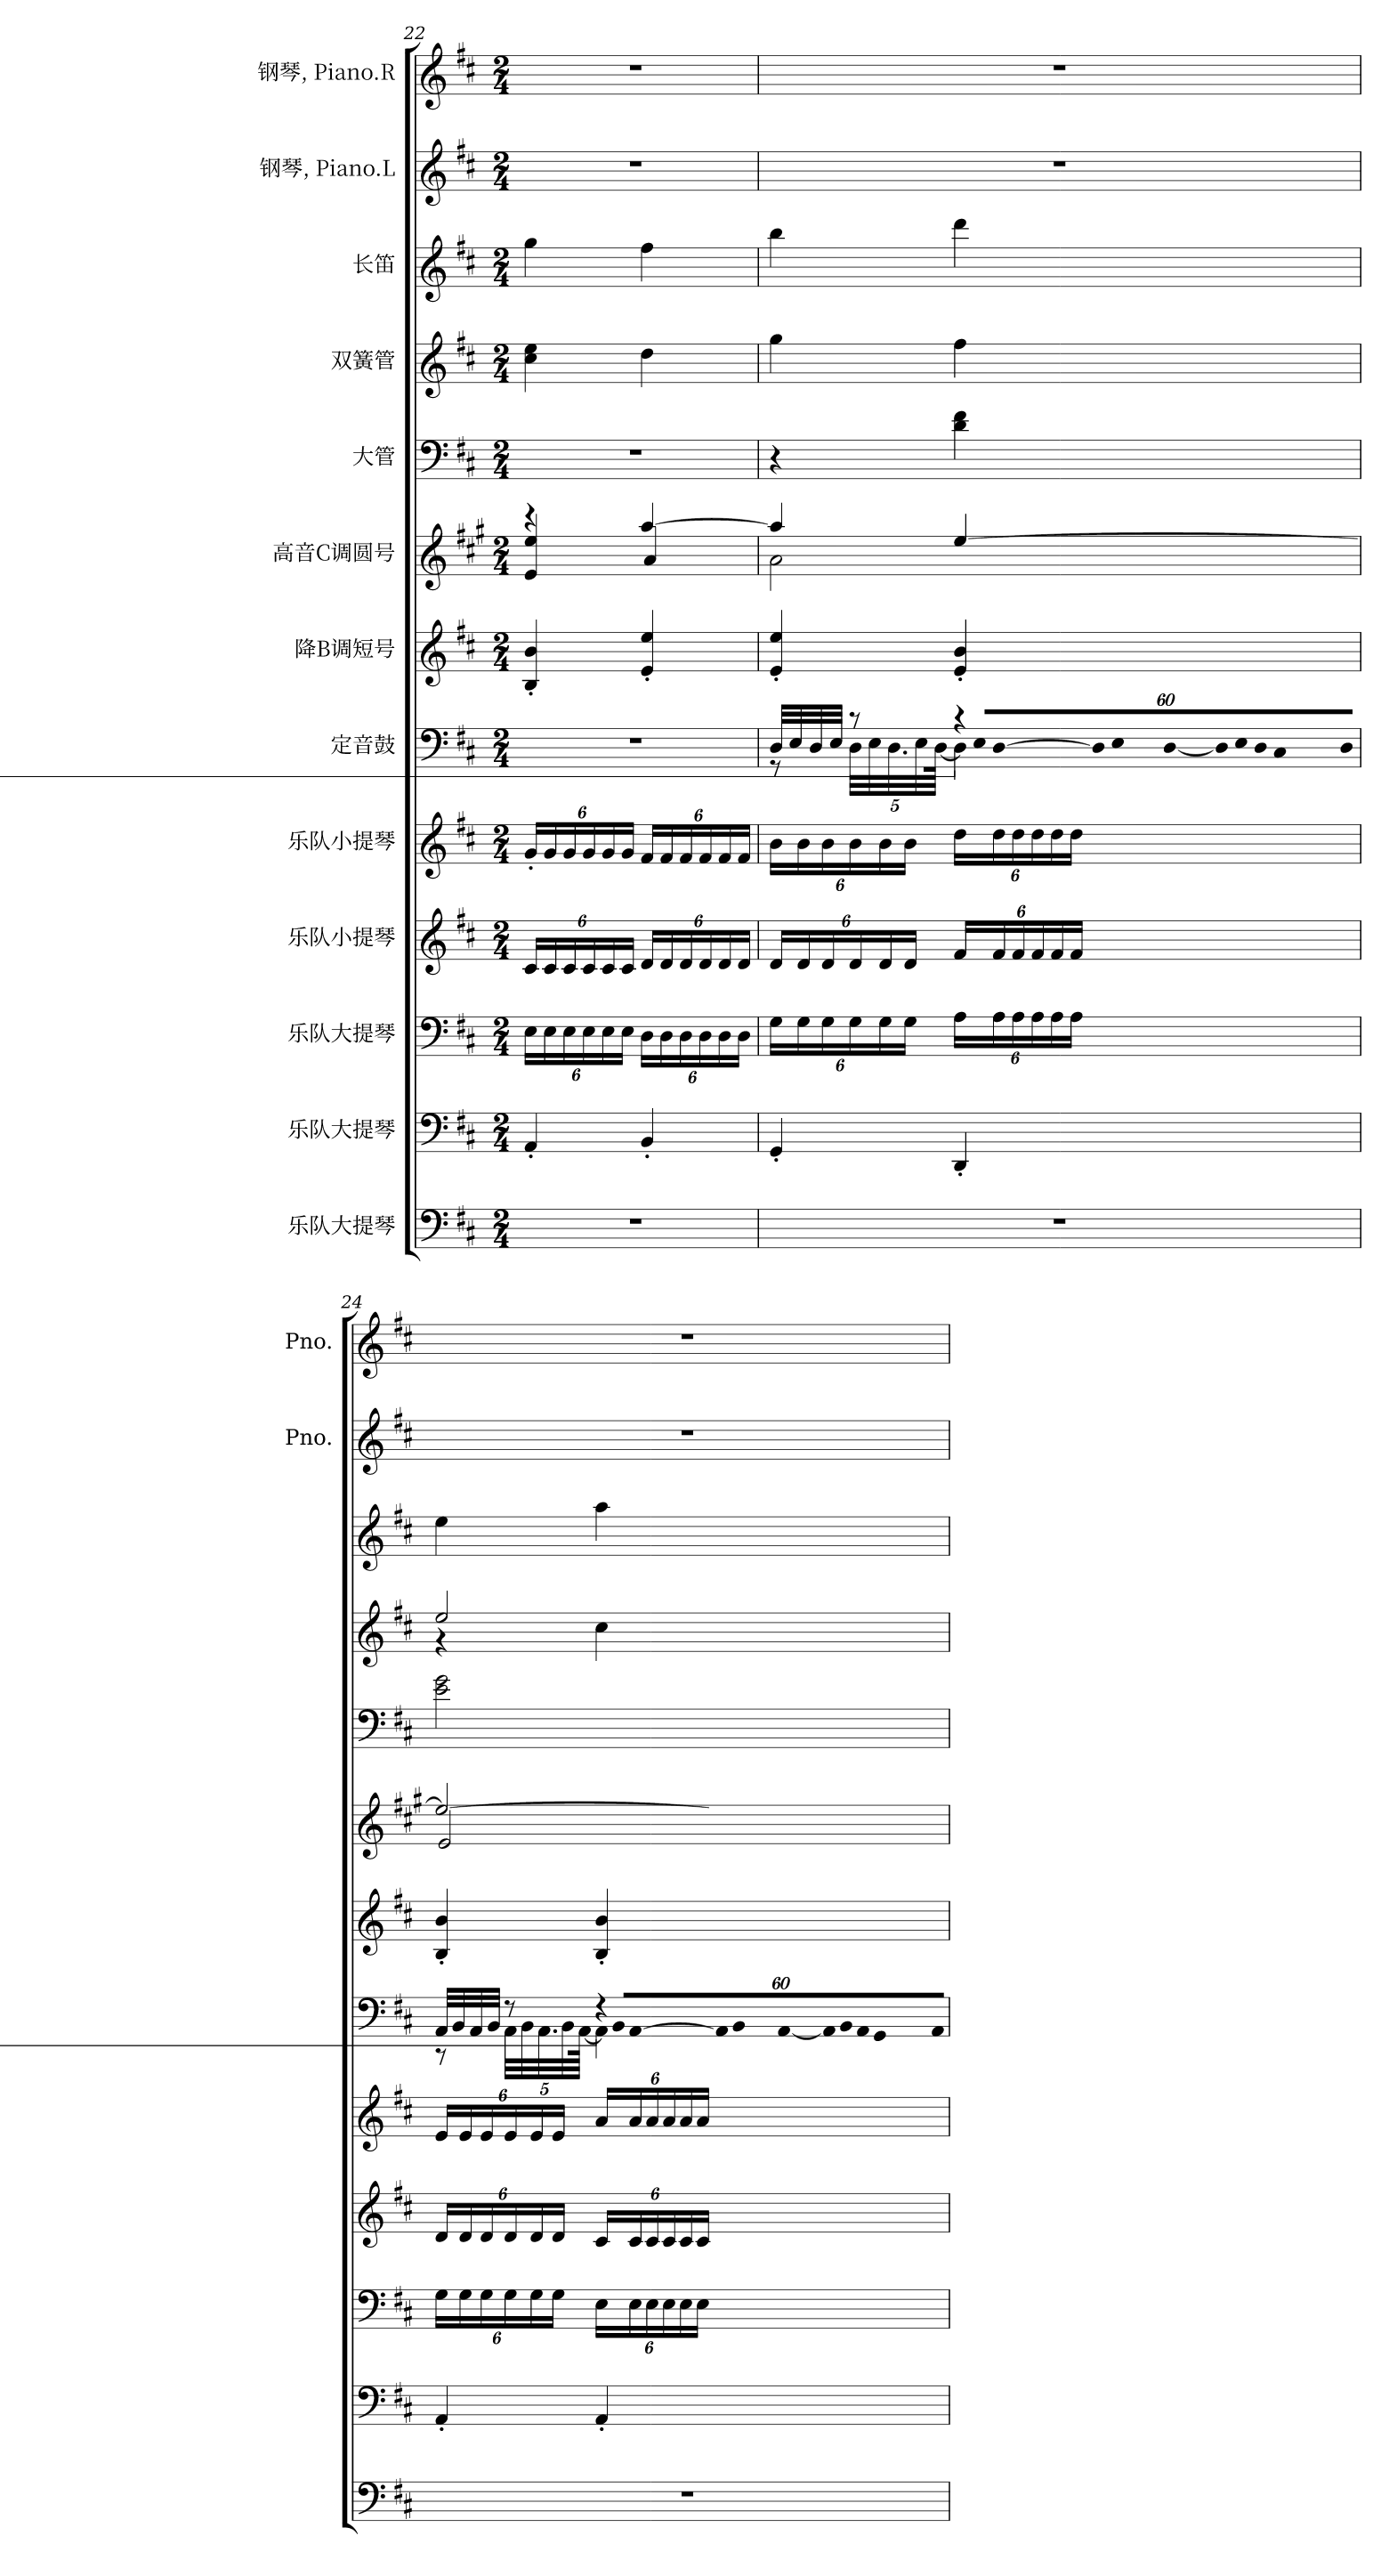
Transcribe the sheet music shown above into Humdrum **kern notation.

**kern	**kern	**kern	**kern	**kern	**kern	**kern	**kern	**kern	**kern	**kern	**kern	**kern
*part13	*part12	*part11	*part10	*part9	*part8	*part7	*part6	*part5	*part4	*part3	*part2	*part1
*staff13	*staff12	*staff11	*staff10	*staff9	*staff8	*staff7	*staff6	*staff5	*staff4	*staff3	*staff2	*staff1
*I"乐队大提琴	*I"乐队大提琴	*I"乐队大提琴	*I"乐队小提琴	*I"乐队小提琴	*I"定音鼓	*I"降B调短号	*I"高音C调圆号	*I"大管	*I"双簧管	*I"长笛	*I"钢琴, Piano.L	*I"钢琴, Piano.R
*	*	*	*	*	*	*	*	*	*	*	*I'Pno.	*I'Pno.
!!LO:PB:g=z
*clefF4	*clefF4	*clefF4	*clefG2	*clefG2	*clefF4	*clefG2	*clefG2	*clefF4	*clefG2	*clefG2	*clefG2	*clefG2
*	*	*	*	*	*	*ITrd1c2	*ITrd4c7	*	*	*	*	*
*k[f#c#]	*k[f#c#]	*k[f#c#]	*k[f#c#]	*k[f#c#]	*k[f#c#]	*k[]	*k[f#c#]	*k[f#c#]	*k[f#c#]	*k[f#c#]	*k[f#c#]	*k[f#c#]
*M2/4	*M2/4	*M2/4	*M2/4	*M2/4	*M2/4	*M2/4	*M2/4	*M2/4	*M2/4	*M2/4	*M2/4	*M2/4
*	*	*Xbrackettup	*Xbrackettup	*Xbrackettup	*	*	*	*	*	*	*	*
=22	=22	=22	=22	=22	=22	=22	=22	=22	=22	=22	=22	=22
*	*	*	*	*	*	*	*^	*	*	*	*	*
2r	4AA'/	24E\LL	24c#/LL	24g'/LL	2r	4A/' 4a/'	4r	4A/ 4a/	2r	4cc#\ 4ee\	4gg\	2r	2r
.	.	24E\	24c#/	24g/	.	.	.	.	.	.	.	.	.
.	.	24E\	24c#/	24g/	.	.	.	.	.	.	.	.	.
.	.	24E\	24c#/	24g/	.	.	.	.	.	.	.	.	.
.	.	24E\	24c#/	24g/	.	.	.	.	.	.	.	.	.
.	.	24E\JJ	24c#/JJ	24g/JJ	.	.	.	.	.	.	.	.	.
.	4BB'/	24D\LL	24d/LL	24f#/LL	.	4d/' 4dd/'	[4dd/	4d/	.	4dd\	4ff#\	.	.
.	.	24D\	24d/	24f#/	.	.	.	.	.	.	.	.	.
.	.	24D\	24d/	24f#/	.	.	.	.	.	.	.	.	.
.	.	24D\	24d/	24f#/	.	.	.	.	.	.	.	.	.
.	.	24D\	24d/	24f#/	.	.	.	.	.	.	.	.	.
.	.	24D\JJ	24d/JJ	24f#/JJ	.	.	.	.	.	.	.	.	.
=23	=23	=23	=23	=23	=23	=23	=23	=23	=23	=23	=23	=23	=23
*	*	*	*	*	*^	*	*	*	*	*	*	*	*
2r	4GG'/	24G\LL	24d/LL	24b\LL	32D/LLL	8r	4d/' 4dd/'	4dd/]	2d\	4r	4gg\	4bb\	2r	2r
.	.	.	.	.	32E/	.	.	.	.	.	.	.	.	.
.	.	24G\	24d/	24b\	.	.	.	.	.	.	.	.	.	.
.	.	.	.	.	32D/	.	.	.	.	.	.	.	.	.
.	.	24G\	24d/	24b\	.	.	.	.	.	.	.	.	.	.
.	.	.	.	.	32E/JJJ	.	.	.	.	.	.	.	.	.
*	*	*	*	*	*	*Xbrackettup	*	*	*	*	*	*	*	*
.	.	24G\	24d/	24b\	8r	40D\LLL	.	.	.	.	.	.	.	.
.	.	.	.	.	.	40E\	.	.	.	.	.	.	.	.
.	.	24G\	24d/	24b\	.	.	.	.	.	.	.	.	.	.
.	.	.	.	.	.	40.D\	.	.	.	.	.	.	.	.
.	.	24G\JJ	24d/JJ	24b\JJ	.	.	.	.	.	.	.	.	.	.
.	.	.	.	.	.	40E\	.	.	.	.	.	.	.	.
.	.	.	.	.	.	[80D\JJJk	.	.	.	.	.	.	.	.
*	*	*	*	*	*brackettup	*	*	*	*	*	*	*	*	*
!	!	!	!	!	!LO:N:vis=64	!	!	!	!	!	!	!	!	!
.	4DD'/	24A\LL	24f#/LL	24dd\LL	640%9r	4D\]	4d/' 4a/'	[4a/	.	4d\ 4f#\	4ff#\	4ddd\	.	.
!	!	!	!	!	!LO:N:vis=32	!	!	!	!	!	!	!	!	!
.	.	.	.	.	1920%53E/LLL	.	.	.	.	.	.	.	.	.
!	!	!	!	!	!LO:N:vis=64	!	!	!	!	!	!	!	!	!
.	.	24A\	24f#/	24dd\	[640%9D/K	.	.	.	.	.	.	.	.	.
!	!	!	!	!	!LO:N:vis=32	!	!	!	!	!	!	!	!	!
.	.	.	.	.	1920%53D/]	.	.	.	.	.	.	.	.	.
!	!	!	!	!	!LO:N:vis=64	!	!	!	!	!	!	!	!	!
.	.	24A\	24f#/	24dd\	640%9E/L	.	.	.	.	.	.	.	.	.
!	!	!	!	!	!LO:N:vis=64	!	!	!	!	!	!	!	!	!
.	.	.	.	.	[640%9D/J	.	.	.	.	.	.	.	.	.
!	!	!	!	!	!LO:N:vis=32	!	!	!	!	!	!	!	!	!
.	.	.	.	.	1920%53D/]	.	.	.	.	.	.	.	.	.
.	.	24A\	24f#/	24dd\	.	.	.	.	.	.	.	.	.	.
!	!	!	!	!	!LO:N:vis=32	!	!	!	!	!	!	!	!	!
.	.	.	.	.	1920%53E/	.	.	.	.	.	.	.	.	.
!	!	!	!	!	!LO:N:vis=32	!	!	!	!	!	!	!	!	!
.	.	24A\	24f#/	24dd\	1920%53D/	.	.	.	.	.	.	.	.	.
!	!	!	!	!	!LO:N:vis=32	!	!	!	!	!	!	!	!	!
.	.	.	.	.	1920%53C#/	.	.	.	.	.	.	.	.	.
.	.	24A\JJ	24f#/JJ	24dd\JJ	.	.	.	.	.	.	.	.	.	.
.	.	.	.	.	1920ryy	.	.	.	.	.	.	.	.	.
!	!	!	!	!	!LO:N:vis=32	!	!	!	!	!	!	!	!	!
.	.	.	.	.	1920%53D/JJJ	.	.	.	.	.	.	.	.	.
!!LO:PB:g=z
=24	=24	=24	=24	=24	=24	=24	=24	=24	=24	=24	=24	=24	=24	=24
*	*	*	*	*	*	*	*	*	*	*	*^	*	*	*
2r	4AA'/	24G\LL	24d/LL	24e/LL	32AA/LLL	8r	4A/' 4a/'	2a/_	2A/	2e\ 2g\	2ee/	4r	4ee\	2r	2r
.	.	.	.	.	32BB/	.	.	.	.	.	.	.	.	.	.
.	.	24G\	24d/	24e/	.	.	.	.	.	.	.	.	.	.	.
.	.	.	.	.	32AA/	.	.	.	.	.	.	.	.	.	.
.	.	24G\	24d/	24e/	.	.	.	.	.	.	.	.	.	.	.
.	.	.	.	.	32BB/JJJ	.	.	.	.	.	.	.	.	.	.
*	*	*	*	*	*	*Xbrackettup	*	*	*	*	*	*	*	*	*
.	.	24G\	24d/	24e/	8r	40AA\LLL	.	.	.	.	.	.	.	.	.
.	.	.	.	.	.	40BB\	.	.	.	.	.	.	.	.	.
.	.	24G\	24d/	24e/	.	.	.	.	.	.	.	.	.	.	.
.	.	.	.	.	.	40.AA\	.	.	.	.	.	.	.	.	.
.	.	24G\JJ	24d/JJ	24e/JJ	.	.	.	.	.	.	.	.	.	.	.
.	.	.	.	.	.	40BB\	.	.	.	.	.	.	.	.	.
.	.	.	.	.	.	[80AA\JJJk	.	.	.	.	.	.	.	.	.
*	*	*	*	*	*brackettup	*	*	*	*	*	*	*	*	*	*
!	!	!	!	!	!LO:N:vis=64	!	!	!	!	!	!	!	!	!	!
.	4AA'/	24E\LL	24c#/LL	24a/LL	640%9r	4AA\]	4A/' 4a/'	.	.	.	.	4cc#\	4aa\	.	.
!	!	!	!	!	!LO:N:vis=32	!	!	!	!	!	!	!	!	!	!
.	.	.	.	.	1920%53BB/LLL	.	.	.	.	.	.	.	.	.	.
!	!	!	!	!	!LO:N:vis=64	!	!	!	!	!	!	!	!	!	!
.	.	24E\	24c#/	24a/	[640%9AA/K	.	.	.	.	.	.	.	.	.	.
!	!	!	!	!	!LO:N:vis=32	!	!	!	!	!	!	!	!	!	!
.	.	.	.	.	1920%53AA/]	.	.	.	.	.	.	.	.	.	.
!	!	!	!	!	!LO:N:vis=64	!	!	!	!	!	!	!	!	!	!
.	.	24E\	24c#/	24a/	640%9BB/L	.	.	.	.	.	.	.	.	.	.
!	!	!	!	!	!LO:N:vis=64	!	!	!	!	!	!	!	!	!	!
.	.	.	.	.	[640%9AA/J	.	.	.	.	.	.	.	.	.	.
!	!	!	!	!	!LO:N:vis=32	!	!	!	!	!	!	!	!	!	!
.	.	.	.	.	1920%53AA/]	.	.	.	.	.	.	.	.	.	.
.	.	24E\	24c#/	24a/	.	.	.	.	.	.	.	.	.	.	.
!	!	!	!	!	!LO:N:vis=32	!	!	!	!	!	!	!	!	!	!
.	.	.	.	.	1920%53BB/	.	.	.	.	.	.	.	.	.	.
!	!	!	!	!	!LO:N:vis=32	!	!	!	!	!	!	!	!	!	!
.	.	24E\	24c#/	24a/	1920%53AA/	.	.	.	.	.	.	.	.	.	.
!	!	!	!	!	!LO:N:vis=32	!	!	!	!	!	!	!	!	!	!
.	.	.	.	.	1920%53GG/	.	.	.	.	.	.	.	.	.	.
.	.	24E\JJ	24c#/JJ	24a/JJ	.	.	.	.	.	.	.	.	.	.	.
.	.	.	.	.	1920ryy	.	.	.	.	.	.	.	.	.	.
!	!	!	!	!	!LO:N:vis=32	!	!	!	!	!	!	!	!	!	!
.	.	.	.	.	1920%53AA/JJJ	.	.	.	.	.	.	.	.	.	.
*	*	*	*	*	*v	*v	*	*v	*v	*	*v	*v	*	*	*
=	=	=	=	=	=	=	=	=	=	=	=	=
*-	*-	*-	*-	*-	*-	*-	*-	*-	*-	*-	*-	*-
